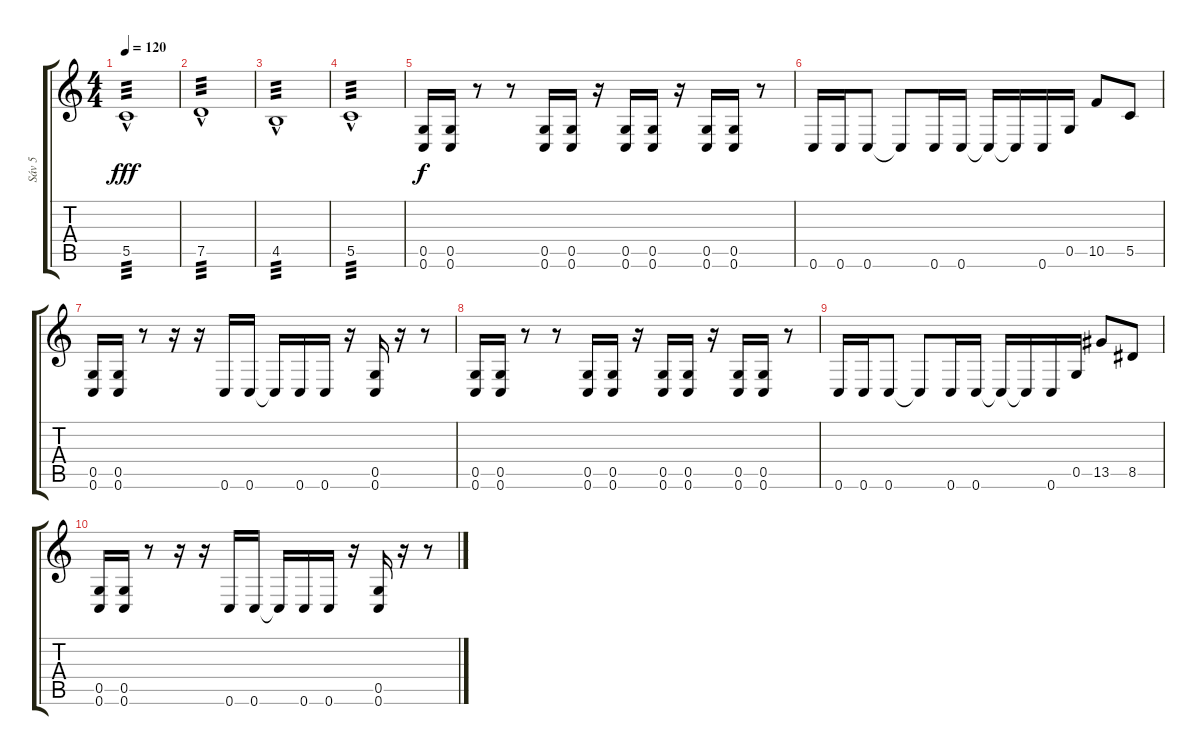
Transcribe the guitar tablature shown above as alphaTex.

\track ("Sáv 5" "Sáv 5") {instrument distortionguitar}
\staff {score tabs}
\tuning (D4 A3 F3 C3 G2 C2) {hide}
\ts (4 4)
\tempo 120
\clef g2
\ks c
5.5{hac}.1{tp 3 dy fff} |
7.5{hac}.1{tp 3} |
4.5{hac}.1{tp 3} |
5.5{hac}.1{tp 3} |
(0.5 0.6).16{dy f} (0.5 0.6).16 r.8 r.8 (0.5 0.6).16 (0.5 0.6).16 r.16 (0.5 0.6).16 (0.5 0.6).16 r.16 (0.5 0.6).16 (0.5 0.6).16 r.8 |
0.6.16 0.6.16 0.6.8 0.6{t}.8 0.6.16 0.6.16 0.6{t}.16 0.6{t}.16 0.6.16 0.5.16 10.5.8 5.5.8 |
(0.5 0.6).16 (0.5 0.6).16 r.8 r.16 r.16 0.6.16 0.6.16 0.6{t}.16 0.6.16 0.6.16 r.16 (0.5 0.6).16 r.16 r.8 |
(0.5 0.6).16 (0.5 0.6).16 r.8 r.8 (0.5 0.6).16 (0.5 0.6).16 r.16 (0.5 0.6).16 (0.5 0.6).16 r.16 (0.5 0.6).16 (0.5 0.6).16 r.8 |
0.6.16 0.6.16 0.6.8 0.6{t}.8 0.6.16 0.6.16 0.6{t}.16 0.6{t}.16 0.6.16 0.5.16 13.5.8 8.5.8 |
(0.5 0.6).16 (0.5 0.6).16 r.8 r.16 r.16 0.6.16 0.6.16 0.6{t}.16 0.6.16 0.6.16 r.16 (0.5 0.6).16 r.16 r.8
